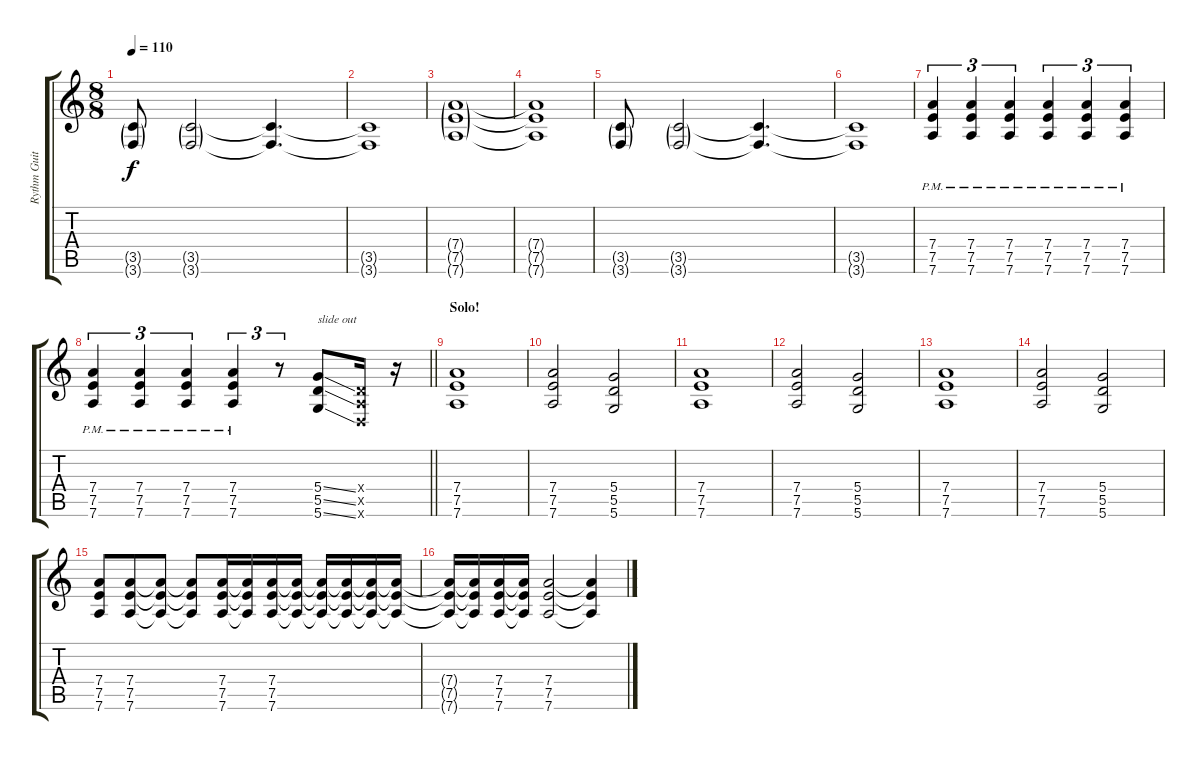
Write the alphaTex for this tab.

\track ("Rythm Guitar 1" "Rythm Guit") {instrument distortionguitar}
\staff {score tabs}
\tuning (E4 B3 G3 D3 A2 D2) {hide}
\ts (8 8)
\tempo 110
\clef g2
\ks c
(3.5{g} 3.6{g}).8{dy f} (3.5{g} 3.6{g}).2 (3.5{t} 3.6{t}).4{d} |
(3.5{t} 3.6{t}).1 |
(7.4{g} 7.5{g} 7.6{g}).1 |
(7.4{t} 7.5{t} 7.6{t}).1 |
(3.5{g} 3.6{g}).8 (3.5{g} 3.6{g}).2 (3.5{t} 3.6{t}).4{d} |
(3.5{t} 3.6{t}).1 |
(7.4{pm} 7.5 7.6{pm}).4{tu (3 2)} (7.4{pm} 7.5 7.6{pm}).4{tu (3 2)} (7.4{pm} 7.5 7.6{pm}).4{tu (3 2)} (7.4{pm} 7.5 7.6{pm}).4{tu (3 2)} (7.4{pm} 7.5 7.6{pm}).4{tu (3 2)} (7.4{pm} 7.5 7.6{pm}).4{tu (3 2)} |
\barLineRight lightlight
(7.4{pm} 7.5 7.6{pm}).4{tu (3 2)} (7.4{pm} 7.5 7.6{pm}).4{tu (3 2)} (7.4{pm} 7.5 7.6{pm}).4{tu (3 2)} (7.4{pm} 7.5 7.6{pm}).4{tu (3 2)} r.8{tu (3 2)} (5.4{ss} 5.5{ss} 5.6{ss}).8{txt "slide out"} (0.4{x} 0.5{x} 0.6{x}).16 r.16 |
\section ("" "Solo!")
(7.4 7.5 7.6).1 |
(7.4 7.5 7.6).2 (5.4 5.5 5.6).2 |
(7.4 7.5 7.6).1 |
(7.4 7.5 7.6).2 (5.4 5.5 5.6).2 |
(7.4 7.5 7.6).1 |
(7.4 7.5 7.6).2 (5.4 5.5 5.6).2 |
(7.4 7.5 7.6).8 (7.4 7.5 7.6).8 (7.4{t} 7.5{t} 7.6{t}).8 (7.4{t} 7.5{t} 7.6{t}).8 (7.4 7.5 7.6).16 (7.4{t} 7.5{t} 7.6{t}).16 (7.4 7.5 7.6).16 (7.4{t} 7.5{t} 7.6{t}).16 (7.4{t} 7.5{t} 7.6{t}).16 (7.4{t} 7.5{t} 7.6{t}).16 (7.4{t} 7.5{t} 7.6{t}).16 (7.4{t} 7.5{t} 7.6{t}).16 |
(7.4{t} 7.5{t} 7.6{t}).16 (7.4{t} 7.5{t} 7.6{t}).16 (7.4 7.5 7.6).16 (7.4{t} 7.5{t} 7.6{t}).16 (7.4 7.5 7.6).2 (7.4{t} 7.5{t} 7.6{t}).4
